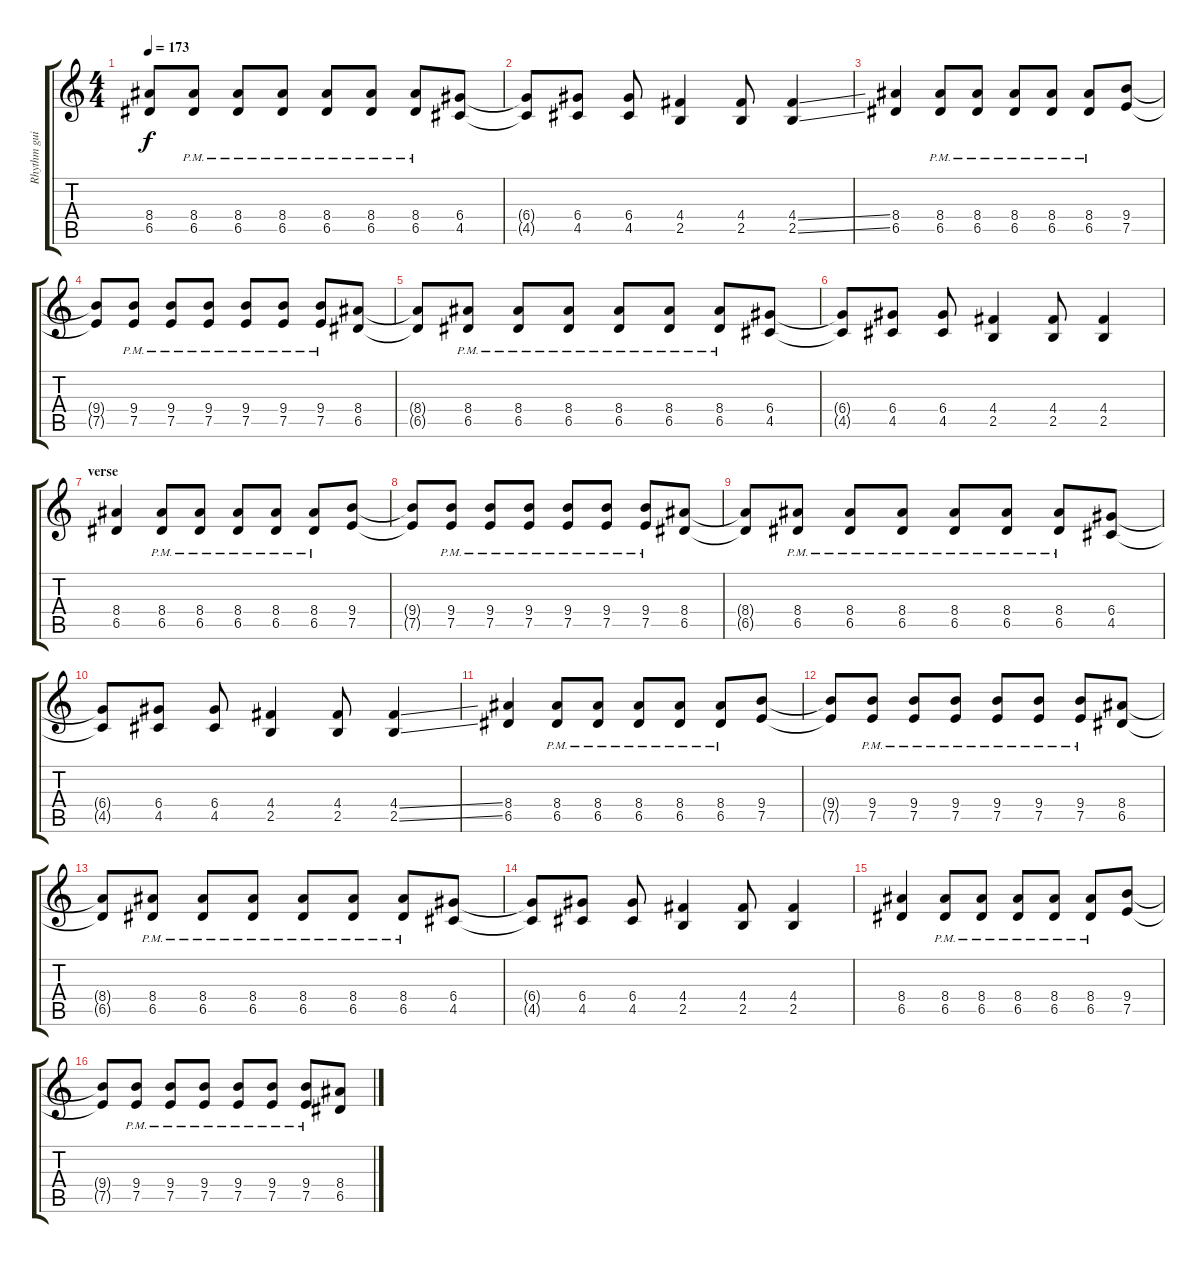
\track ("Rhythm guitar" "Rhythm gui") {instrument overdrivenguitar}
\staff {score tabs}
\tuning (E4 B3 G3 D3 A2 E2) {hide}
\ts (4 4)
\tempo 173
\clef g2
\ks c
(8.4{t} 6.5{t}).8{dy f} (8.4{pm} 6.5{pm}).8 (8.4{pm} 6.5{pm}).8 (8.4{pm} 6.5{pm}).8 (8.4{pm} 6.5{pm}).8 (8.4{pm} 6.5{pm}).8 (8.4{pm} 6.5{pm}).8 (6.4 4.5).8 |
(6.4{t} 4.5{t}).8 (6.4 4.5).8 (6.4 4.5).8 (4.4 2.5).4 (4.4 2.5).8 (4.4{ss} 2.5{ss}).4 |
(8.4 6.5).4 (8.4{pm} 6.5{pm}).8 (8.4{pm} 6.5{pm}).8 (8.4{pm} 6.5{pm}).8 (8.4{pm} 6.5{pm}).8 (8.4{pm} 6.5{pm}).8 (9.4 7.5).8 |
(9.4{t} 7.5{t}).8 (9.4{pm} 7.5{pm}).8 (9.4{pm} 7.5{pm}).8 (9.4{pm} 7.5{pm}).8 (9.4{pm} 7.5{pm}).8 (9.4{pm} 7.5{pm}).8 (9.4{pm} 7.5{pm}).8 (8.4 6.5).8 |
(8.4{t} 6.5{t}).8 (8.4{pm} 6.5{pm}).8 (8.4{pm} 6.5{pm}).8 (8.4{pm} 6.5{pm}).8 (8.4{pm} 6.5{pm}).8 (8.4{pm} 6.5{pm}).8 (8.4{pm} 6.5{pm}).8 (6.4 4.5).8 |
(6.4{t} 4.5{t}).8 (6.4 4.5).8 (6.4 4.5).8 (4.4 2.5).4 (4.4 2.5).8 (4.4 2.5).4 |
\section ("" "verse")
(8.4 6.5).4 (8.4{pm} 6.5{pm}).8 (8.4{pm} 6.5{pm}).8 (8.4{pm} 6.5{pm}).8 (8.4{pm} 6.5{pm}).8 (8.4{pm} 6.5{pm}).8 (9.4 7.5).8 |
(9.4{t} 7.5{t}).8 (9.4{pm} 7.5{pm}).8 (9.4{pm} 7.5{pm}).8 (9.4{pm} 7.5{pm}).8 (9.4{pm} 7.5{pm}).8 (9.4{pm} 7.5{pm}).8 (9.4{pm} 7.5{pm}).8 (8.4 6.5).8 |
(8.4{t} 6.5{t}).8 (8.4{pm} 6.5{pm}).8 (8.4{pm} 6.5{pm}).8 (8.4{pm} 6.5{pm}).8 (8.4{pm} 6.5{pm}).8 (8.4{pm} 6.5{pm}).8 (8.4{pm} 6.5{pm}).8 (6.4 4.5).8 |
(6.4{t} 4.5{t}).8 (6.4 4.5).8 (6.4 4.5).8 (4.4 2.5).4 (4.4 2.5).8 (4.4{ss} 2.5{ss}).4 |
(8.4 6.5).4 (8.4{pm} 6.5{pm}).8 (8.4{pm} 6.5{pm}).8 (8.4{pm} 6.5{pm}).8 (8.4{pm} 6.5{pm}).8 (8.4{pm} 6.5{pm}).8 (9.4 7.5).8 |
(9.4{t} 7.5{t}).8 (9.4{pm} 7.5{pm}).8 (9.4{pm} 7.5{pm}).8 (9.4{pm} 7.5{pm}).8 (9.4{pm} 7.5{pm}).8 (9.4{pm} 7.5{pm}).8 (9.4{pm} 7.5{pm}).8 (8.4 6.5).8 |
(8.4{t} 6.5{t}).8 (8.4{pm} 6.5{pm}).8 (8.4{pm} 6.5{pm}).8 (8.4{pm} 6.5{pm}).8 (8.4{pm} 6.5{pm}).8 (8.4{pm} 6.5{pm}).8 (8.4{pm} 6.5{pm}).8 (6.4 4.5).8 |
(6.4{t} 4.5{t}).8 (6.4 4.5).8 (6.4 4.5).8 (4.4 2.5).4 (4.4 2.5).8 (4.4 2.5).4 |
(8.4 6.5).4 (8.4{pm} 6.5{pm}).8 (8.4{pm} 6.5{pm}).8 (8.4{pm} 6.5{pm}).8 (8.4{pm} 6.5{pm}).8 (8.4{pm} 6.5{pm}).8 (9.4 7.5).8 |
(9.4{t} 7.5{t}).8 (9.4{pm} 7.5{pm}).8 (9.4{pm} 7.5{pm}).8 (9.4{pm} 7.5{pm}).8 (9.4{pm} 7.5{pm}).8 (9.4{pm} 7.5{pm}).8 (9.4{pm} 7.5{pm}).8 (8.4 6.5).8
